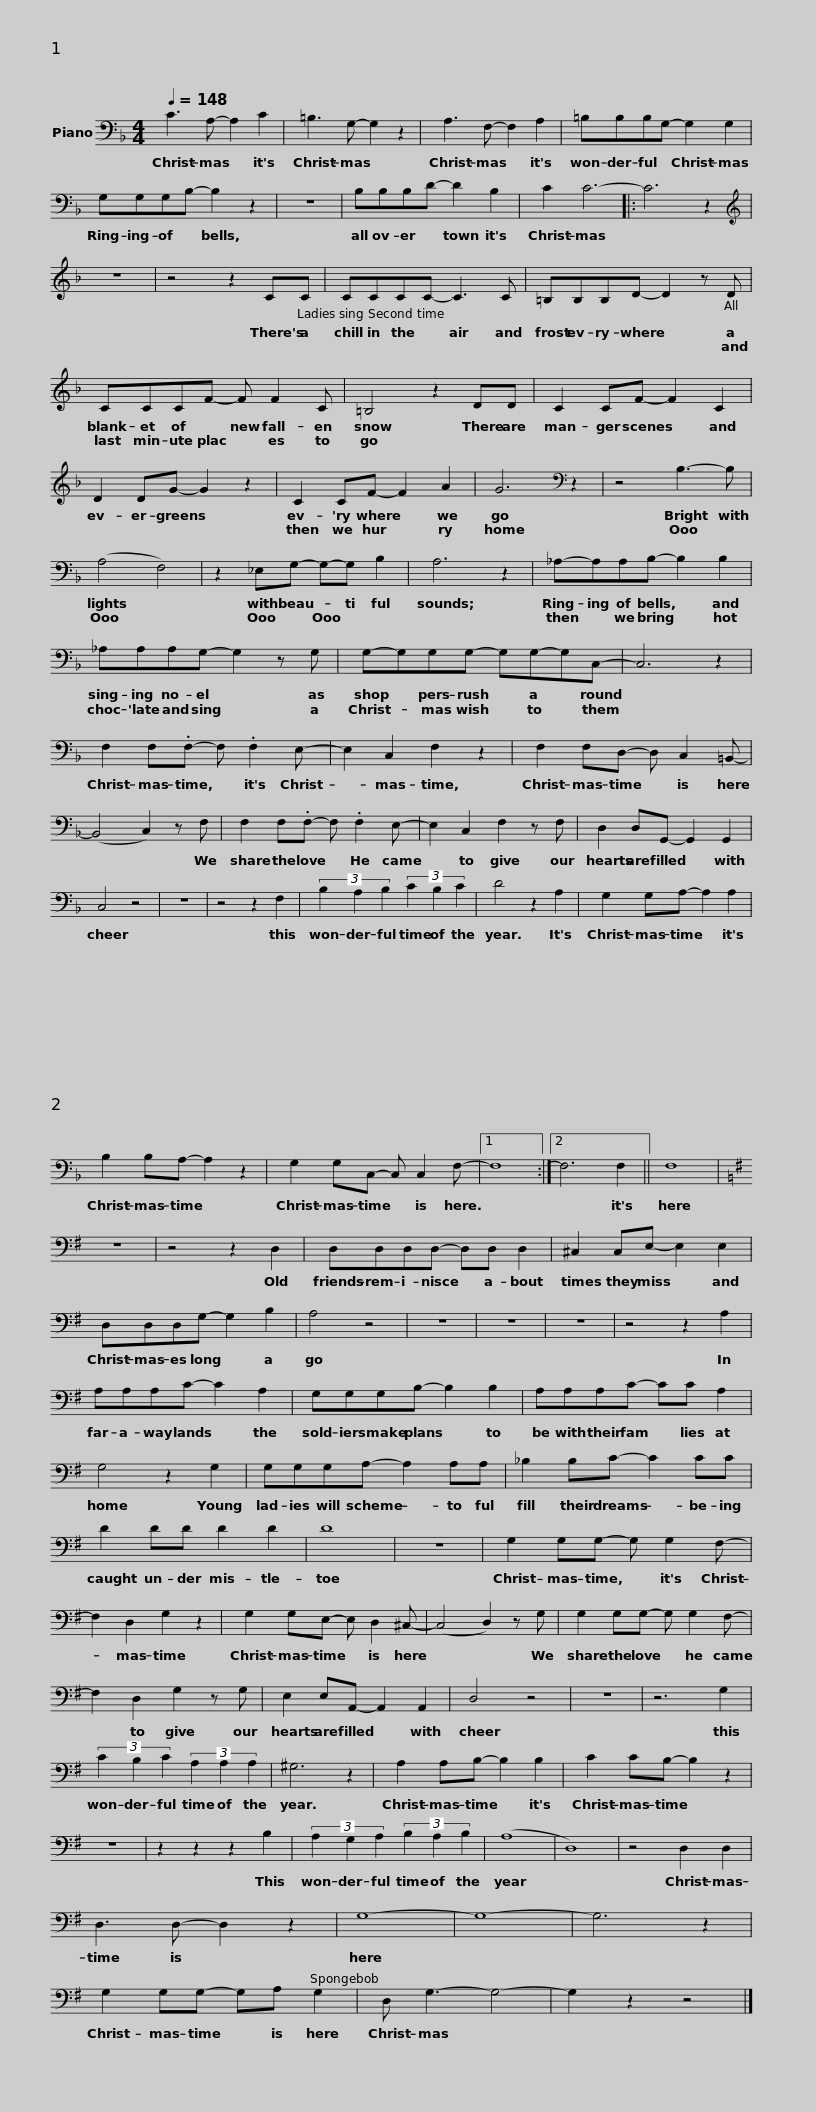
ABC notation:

X:1
L:1/8
Q:1/4=148
M:4/4
I:linebreak $
K:F
V:1 bass
V:1
 C3 A,- A,2 C2 | =B,3 G,- G,2 z2 | A,3 F,- F,2 A,2 | =B,B,B,G,- G,2 G,2 | G,G,G,B,- B,2 z2 | %5
 z8 |$ B,B,B,D- D2 B,2 | C2 C6- |: C6 z2 |[K:treble] z8 | %10
 z4 z2 CC | CCCC- C3 C |$ =B,B,B,D- D2 z D | CCCF- F F2 C | =B,4 z2 DD | %15
 C2 CF- F2 C2 |$ D2 DG- G2 z2 | C2 CF- F2 A2 | G6[K:bass] z2 | z4 B,3- B, | %20
 (A,4 F,4) | z2 _E,G,- G,-G, B,2 | A,6 z2 |$ _A,-A,A,B,- B,2 B,2 | _A,A,A,G,- G,2 z G, | %25
 G,-G,G,G,- G,G,-G,C,- | C,6 z2 |$ F,2 F,.F,- F, .F,2 E,- | E,2 C,2 F,2 z2 | F,2 F,D,- D, C,2 =B,,- | %30
 (B,,4 C,2) z F, | F,2 F,.F,- F, .F,2 E,- |$ E,2 C,2 F,2 z F, | D,2 D,G,,- G,,2 G,,2 | C,4 z4 | %35
 z8 | z4 z2 F,2 | (3B,2 A,2 B,2 (3C2 B,2 C2 | D4 z2 A,2 |$ G,2 G,A,- A,2 A,2 | %40
 B,2 B,A,- A,2 z2 | G,2 G,C,- C, C,2 F,- |1 F,8 :|2 F,6 F,2 || F,8 | %45
[K:G] z8 | z4 z2 D,2 |$ D,D,D,D,- D,D, D,2 | ^C,2 C,E,- E,2 E,2 | D,D,D,G,- G,2 B,2 | %50
 A,4 z4 | z8 | z8 | z8 | z4 z2 A,2 |$ %55
 A,A,A,C- C2 A,2 | G,G,G,B,- B,2 B,2 | A,A,A,C- CC A,2 | G,4 z2 G,2 |$ G,G,G,A,- A,2 A,A, | %60
 _B,2 B,C- C2 CC | D2 DD D2 D2 | D8 | z8 |$ G,2 G,G,- G, G,2 F,- | %65
 F,2 D,2 G,2 z2 | G,2 G,E,- E, D,2 ^C,- | (C,4 D,2) z G, | G,2 G,G,- G, G,2 F,- |$ F,2 D,2 G,2 z G, | %70
 E,2 E,A,,- A,,2 A,,2 | D,4 z4 | z8 | z6 G,2 | (3C2 B,2 C2 (3A,2 A,2 A,2 | %75
 ^G,6 z2 |$ A,2 A,B,- B,2 B,2 | C2 CB,- B,2 z2 | z8 | z2 z2 z2 B,2 | %80
 (3A,2 G,2 A,2 (3B,2 A,2 B,2 | (A,8 | D,8) |$ z4 D,2 D,2 | D,3 D,- D,2 z2 | %85
 G,8- | G,8- | G,6 z2 | G,2 G,G,- G,A, G,2 | D, G,3- G,4- | %90
 G,2 z2 z4 |] %91
